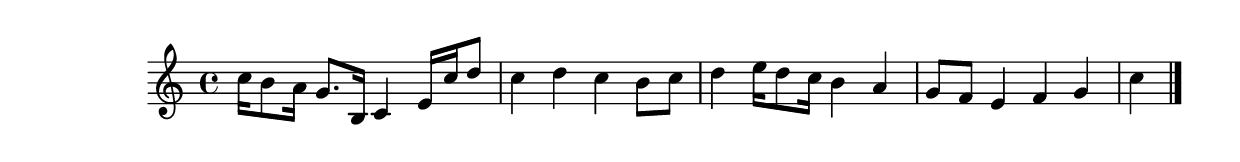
\header{tagline = " "}

\score{
\absolute {
\override Score.BarNumber.break-visibility = ##(#f #f #f) 
 c''16 b'8 a'16 g'8. b16 c'4 e'16 c''16 d''8 c''4 d''4 c''4 b'8 c''8 d''4 e''16 d''8 c''16 b'4 a'4 g'8 f'8 e'4 f'4 g'4 c''4 \bar"|."

}
\midi{}
\layout{}
}
